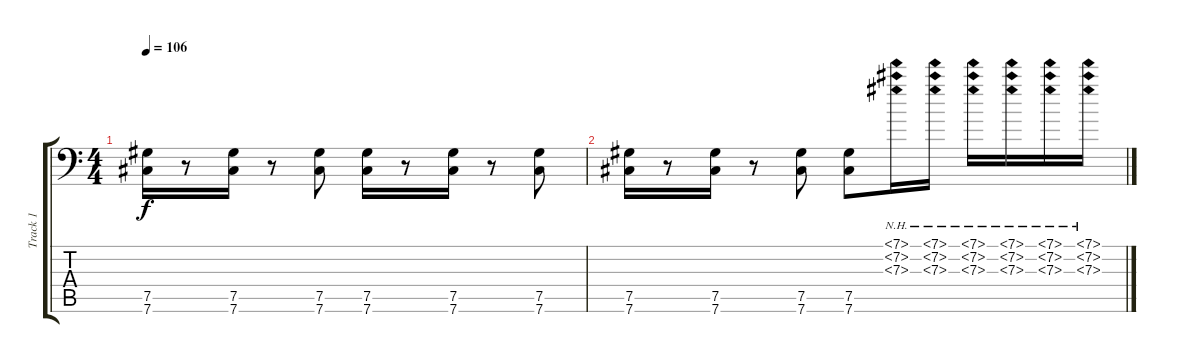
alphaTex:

\track ("Track 1" "Track 1") {instrument distortionguitar}
\staff {score tabs}
\tuning (Bb3 Gb3 Db3 Ab2 Db2 Gb1) {hide}
\ts (4 4)
\tempo 106
\clef f4
\ks c
(7.5 7.6).16{dy f} r.8 (7.5 7.6).16 r.8 (7.5 7.6).8 (7.5 7.6).16 r.8 (7.5 7.6).16 r.8 (7.5 7.6).8 |
(7.5 7.6).16 r.8 (7.5 7.6).16 r.8 (7.5 7.6).8 (7.5 7.6).8 (7.1{nh} 7.2{nh} 7.3{nh}).16 (7.1{nh} 7.2{nh} 7.3{nh}).16 (7.1{nh} 7.2{nh} 7.3{nh}).16 (7.1{nh} 7.2{nh} 7.3{nh}).16 (7.1{nh} 7.2{nh} 7.3{nh}).16 (7.1{nh} 7.2{nh} 7.3{nh}).16
